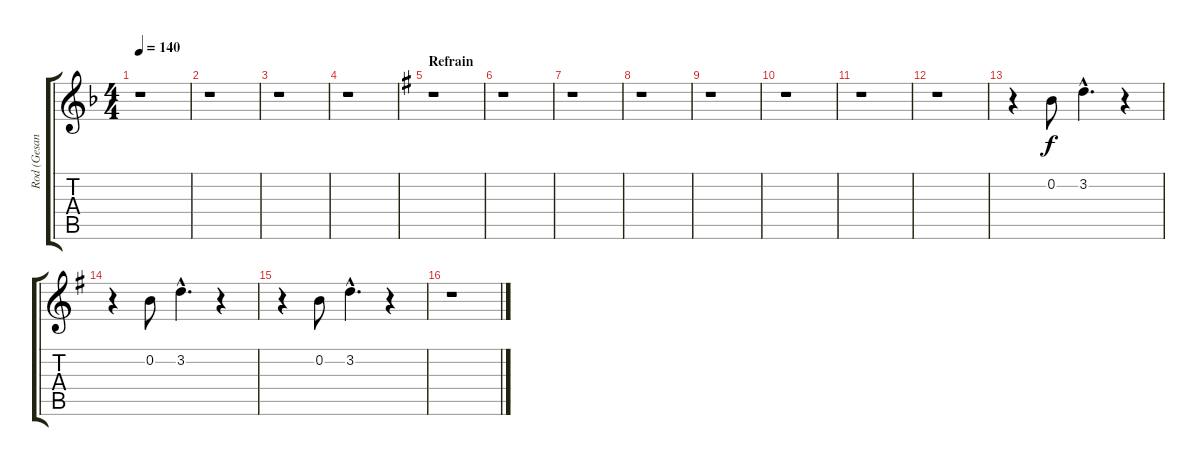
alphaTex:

\track ("Rod (Gesang)" "Rod (Gesan") {instrument overdrivenguitar}
\staff {score tabs}
\tuning (E4 B3 G3 D3 A2 E2) {hide}
\ts (4 4)
\tempo 140
\clef g2
\ks f
r.1{dy f} |
r.1 |
r.1 |
r.1 |
\section ("" "Refrain")
\ks g
r.1 |
r.1 |
r.1 |
r.1 |
r.1 |
r.1 |
r.1 |
r.1 |
r.4 0.2.8 3.2{hac}.4{d} r.4 |
r.4 0.2.8 3.2{hac}.4{d} r.4 |
r.4 0.2.8 3.2{hac}.4{d} r.4 |
r.1
